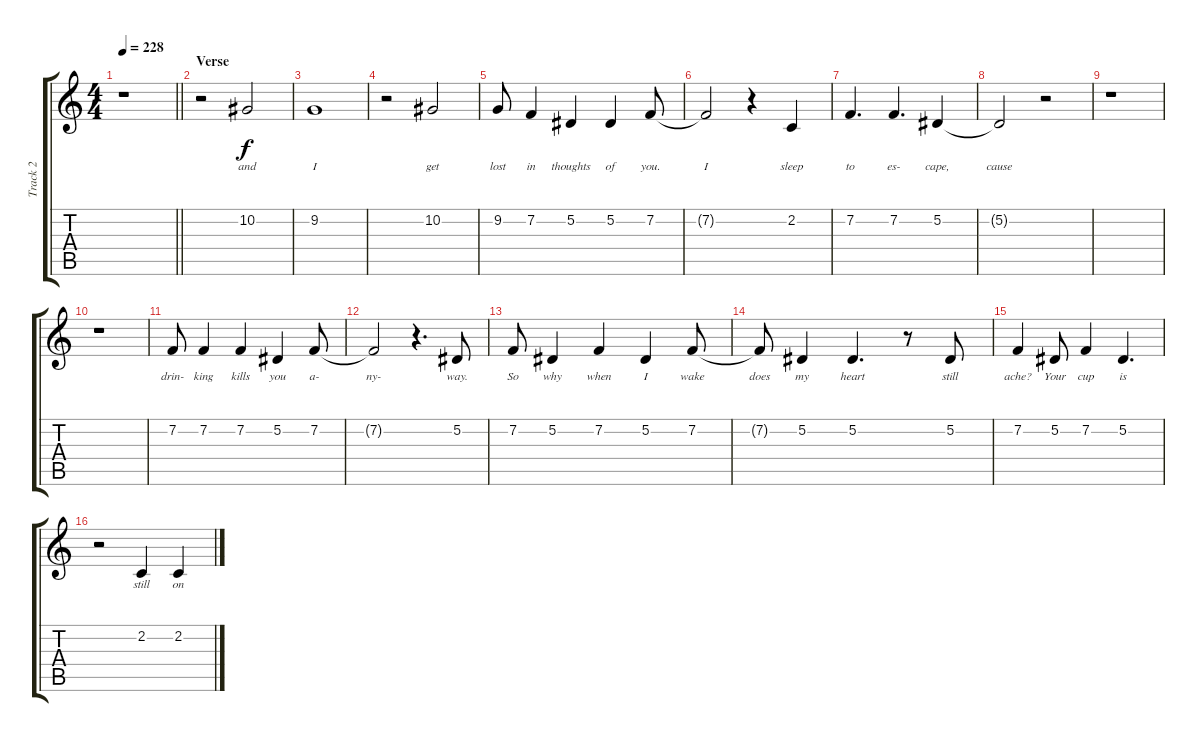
\track ("Track 2" "Track 2") {instrument clarinet}
\staff {score tabs}
\tuning (Eb4 Bb3 Gb3 Db3 Ab2 Eb2) {hide}
\ts (4 4)
\tempo 228
\clef g2
\barLineRight lightlight
\ks c
r.1{dy f} |
\section ("" "Verse")
r.2 10.2.2{lyrics (0 "and") lyrics (1 "") lyrics (2 "") lyrics (3 "") lyrics (4 "")} |
9.2.1{lyrics (0 "I") lyrics (1 "") lyrics (2 "") lyrics (3 "") lyrics (4 "")} |
r.2 10.2.2{lyrics (0 "get") lyrics (1 "") lyrics (2 "") lyrics (3 "") lyrics (4 "")} |
9.2.8{lyrics (0 "lost") lyrics (1 "") lyrics (2 "") lyrics (3 "") lyrics (4 "")} 7.2.4{lyrics (0 "in") lyrics (1 "") lyrics (2 "") lyrics (3 "") lyrics (4 "")} 5.2.4{lyrics (0 "thoughts") lyrics (1 "") lyrics (2 "") lyrics (3 "") lyrics (4 "")} 5.2.4{lyrics (0 "of") lyrics (1 "") lyrics (2 "") lyrics (3 "") lyrics (4 "")} 7.2.8{lyrics (0 "you.") lyrics (1 "") lyrics (2 "") lyrics (3 "") lyrics (4 "")} |
7.2{t}.2{lyrics (0 "I") lyrics (1 "") lyrics (2 "") lyrics (3 "") lyrics (4 "")} r.4 2.2.4{lyrics (0 "sleep") lyrics (1 "") lyrics (2 "") lyrics (3 "") lyrics (4 "")} |
7.2.4{d lyrics (0 "to") lyrics (1 "") lyrics (2 "") lyrics (3 "") lyrics (4 "")} 7.2.4{d lyrics (0 "es-") lyrics (1 "") lyrics (2 "") lyrics (3 "") lyrics (4 "")} 5.2.4{lyrics (0 "cape,") lyrics (1 "") lyrics (2 "") lyrics (3 "") lyrics (4 "")} |
5.2{t}.2{lyrics (0 "cause") lyrics (1 "") lyrics (2 "") lyrics (3 "") lyrics (4 "")} r.2 |
r.1 |
r.1 |
7.2.8{lyrics (0 "drin-") lyrics (1 "") lyrics (2 "") lyrics (3 "") lyrics (4 "")} 7.2.4{lyrics (0 "king") lyrics (1 "") lyrics (2 "") lyrics (3 "") lyrics (4 "")} 7.2.4{lyrics (0 "kills") lyrics (1 "") lyrics (2 "") lyrics (3 "") lyrics (4 "")} 5.2.4{lyrics (0 "you") lyrics (1 "") lyrics (2 "") lyrics (3 "") lyrics (4 "")} 7.2.8{lyrics (0 "a-") lyrics (1 "") lyrics (2 "") lyrics (3 "") lyrics (4 "")} |
7.2{t}.2{lyrics (0 "ny-") lyrics (1 "") lyrics (2 "") lyrics (3 "") lyrics (4 "")} r.4{d} 5.2.8{lyrics (0 "way.") lyrics (1 "") lyrics (2 "") lyrics (3 "") lyrics (4 "")} |
7.2.8{lyrics (0 "So") lyrics (1 "") lyrics (2 "") lyrics (3 "") lyrics (4 "")} 5.2.4{lyrics (0 "why") lyrics (1 "") lyrics (2 "") lyrics (3 "") lyrics (4 "")} 7.2.4{lyrics (0 "when") lyrics (1 "") lyrics (2 "") lyrics (3 "") lyrics (4 "")} 5.2.4{lyrics (0 "I") lyrics (1 "") lyrics (2 "") lyrics (3 "") lyrics (4 "")} 7.2.8{lyrics (0 "wake") lyrics (1 "") lyrics (2 "") lyrics (3 "") lyrics (4 "")} |
7.2{t}.8{lyrics (0 "does") lyrics (1 "") lyrics (2 "") lyrics (3 "") lyrics (4 "")} 5.2.4{lyrics (0 "my") lyrics (1 "") lyrics (2 "") lyrics (3 "") lyrics (4 "")} 5.2.4{d lyrics (0 "heart") lyrics (1 "") lyrics (2 "") lyrics (3 "") lyrics (4 "")} r.8 5.2.8{lyrics (0 "still") lyrics (1 "") lyrics (2 "") lyrics (3 "") lyrics (4 "")} |
7.2.4{lyrics (0 "ache?") lyrics (1 "") lyrics (2 "") lyrics (3 "") lyrics (4 "")} 5.2.8{lyrics (0 "Your") lyrics (1 "") lyrics (2 "") lyrics (3 "") lyrics (4 "")} 7.2.4{lyrics (0 "cup") lyrics (1 "") lyrics (2 "") lyrics (3 "") lyrics (4 "")} 5.2.4{d lyrics (0 "is") lyrics (1 "") lyrics (2 "") lyrics (3 "") lyrics (4 "")} |
r.2 2.2.4{lyrics (0 "still") lyrics (1 "") lyrics (2 "") lyrics (3 "") lyrics (4 "")} 2.2.4{lyrics (0 "on") lyrics (1 "") lyrics (2 "") lyrics (3 "") lyrics (4 "")}
